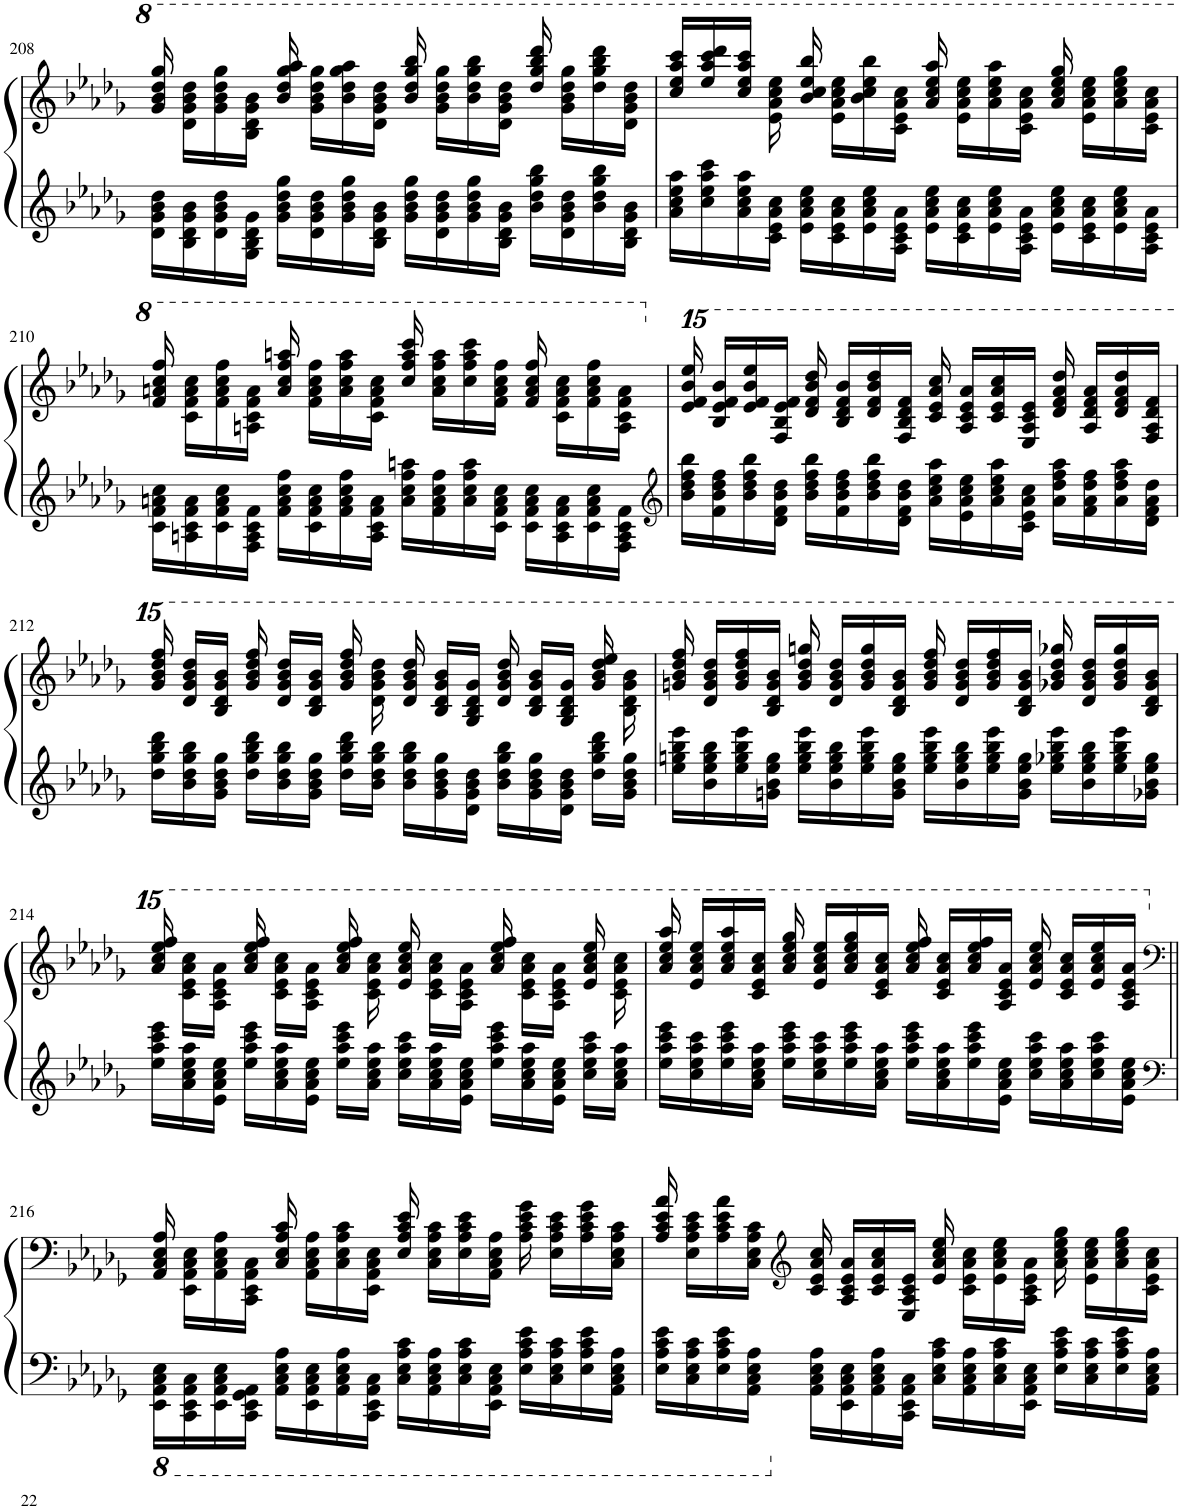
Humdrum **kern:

**kern	**kern
*part1	*part1
*staff2	*staff1
*I"Piano	*
*I'Pno.	*
!!LO:PB:g=z
*clefG2	*clefG2
*k[b-e-a-d-g-]	*k[b-e-a-d-g-]
*M4/4	*M4/4
=208	=208
16d-\ 16g-\ 16b-\ 16dd-\LL	16gg-/ 16bb-/ 16ddd-/ 16ggg-/
16B-\ 16d-\ 16g-\ 16b-\	16dd-\ 16gg-\ 16bb-\ 16ddd-\LL
16d-\ 16g-\ 16b-\ 16dd-\	16gg-\ 16bb-\ 16ddd-\ 16ggg-\
16G-\ 16B-\ 16d-\ 16g-\JJ	16b-\ 16dd-\ 16gg-\ 16bb-\JJ
16g-\ 16b-\ 16dd-\ 16gg-\LL	16bb-/ 16ddd-/ 16ggg-/ 16aaa-/
16d-\ 16g-\ 16b-\ 16dd-\	16gg-\ 16bb-\ 16ddd-\ 16ggg-\LL
16g-\ 16b-\ 16dd-\ 16gg-\	16bb-\ 16ddd-\ 16ggg-\ 16aaa-\
16B-\ 16d-\ 16g-\ 16b-\JJ	16dd-\ 16gg-\ 16bb-\ 16ddd-\JJ
16g-\ 16b-\ 16dd-\ 16gg-\LL	16bb-/ 16ddd-/ 16ggg-/ 16bbb-/
16d-\ 16g-\ 16b-\ 16dd-\	16gg-\ 16bb-\ 16ddd-\ 16ggg-\LL
16g-\ 16b-\ 16dd-\ 16gg-\	16bb-\ 16ddd-\ 16ggg-\ 16bbb-\
16B-\ 16d-\ 16g-\ 16b-\JJ	16dd-\ 16gg-\ 16bb-\ 16ddd-\JJ
16b-\ 16dd-\ 16gg-\ 16bb-\LL	16ddd-/ 16ggg-/ 16bbb-/ 16dddd-/
16d-\ 16g-\ 16b-\ 16dd-\	16gg-\ 16bb-\ 16ddd-\ 16ggg-\LL
16b-\ 16dd-\ 16gg-\ 16bb-\	16ddd-\ 16ggg-\ 16bbb-\ 16dddd-\
16B-\ 16d-\ 16g-\ 16b-\JJ	16dd-\ 16gg-\ 16bb-\ 16ddd-\JJ
=209	=209
16a-\ 16cc\ 16ee-\ 16aa-\LL	16ccc/ 16eee-/ 16aaa-/ 16cccc/LL
16cc\ 16ee-\ 16aa-\ 16ccc\	16eee-/ 16aaa-/ 16cccc/ 16dddd-/
16a-\ 16cc\ 16ee-\ 16aa-\	16ccc/ 16eee-/ 16aaa-/ 16cccc/JJ
16c\ 16e-\ 16a-\ 16cc\JJ	16ee-\ 16aa-\ 16ccc\ 16eee-\
16e-\ 16a-\ 16cc\ 16ee-\LL	16bb-/ 16ccc/ 16eee-/ 16bbb-/
16c\ 16e-\ 16a-\ 16cc\	16ee-\ 16aa-\ 16ccc\ 16eee-\LL
16e-\ 16a-\ 16cc\ 16ee-\	16bb-\ 16ccc\ 16eee-\ 16bbb-\
16A-\ 16c\ 16e-\ 16a-\JJ	16cc\ 16ee-\ 16aa-\ 16ccc\JJ
16e-\ 16a-\ 16cc\ 16ee-\LL	16aa-/ 16ccc/ 16eee-/ 16aaa-/
16c\ 16e-\ 16a-\ 16cc\	16ee-\ 16aa-\ 16ccc\ 16eee-\LL
16e-\ 16a-\ 16cc\ 16ee-\	16aa-\ 16ccc\ 16eee-\ 16aaa-\
16A-\ 16c\ 16e-\ 16a-\JJ	16cc\ 16ee-\ 16aa-\ 16ccc\JJ
16e-\ 16a-\ 16cc\ 16ee-\LL	16aa-/ 16ccc/ 16eee-/ 16ggg-/
16c\ 16e-\ 16a-\ 16cc\	16ee-\ 16aa-\ 16ccc\ 16eee-\LL
16e-\ 16a-\ 16cc\ 16ee-\	16aa-\ 16ccc\ 16eee-\ 16ggg-\
16A-\ 16c\ 16e-\ 16a-\JJ	16cc\ 16ee-\ 16aa-\ 16ccc\JJ
!!LO:LB:g=z
=210	=210
16c\ 16f\ 16an\ 16cc\LL	16ff/ 16aan/ 16ccc/ 16fff/
16An\ 16c\ 16f\ 16a\	16cc\ 16ff\ 16aa\ 16ccc\LL
16c\ 16f\ 16a\ 16cc\	16ff\ 16aa\ 16ccc\ 16fff\
16F\ 16A\ 16c\ 16f\JJ	16an\ 16cc\ 16ff\ 16aa\JJ
16f\ 16a\ 16cc\ 16ff\LL	16aa/ 16ccc/ 16fff/ 16aaan/
16c\ 16f\ 16a\ 16cc\	16ff\ 16aa\ 16ccc\ 16fff\LL
16f\ 16a\ 16cc\ 16ff\	16aa\ 16ccc\ 16fff\ 16aaa\
16A\ 16c\ 16f\ 16a\JJ	16cc\ 16ff\ 16aa\ 16ccc\JJ
16a\ 16cc\ 16ff\ 16aan\LL	16ccc/ 16fff/ 16aaa/ 16cccc/
16f\ 16a\ 16cc\ 16ff\	16aa\ 16ccc\ 16fff\ 16aaa\LL
16a\ 16cc\ 16ff\ 16aa\	16ccc\ 16fff\ 16aaa\ 16cccc\
16c\ 16f\ 16a\ 16cc\JJ	16ff\ 16aa\ 16ccc\ 16fff\JJ
16c\ 16f\ 16a\ 16cc\LL	16ff/ 16aa/ 16ccc/ 16fff/
16A\ 16c\ 16f\ 16a\	16cc\ 16ff\ 16aa\ 16ccc\LL
16c\ 16f\ 16a\ 16cc\	16ff\ 16aa\ 16ccc\ 16fff\
16F\ 16A\ 16c\ 16f\JJ	16a\ 16cc\ 16ff\ 16aa\JJ
=211	=211
*clefG2	*
*	*15ma
16b-\ 16dd-\ 16ff\ 16bb-\LL	16eee-/ 16fff/ 16bbb-/ 16eeee-/
16f\ 16b-\ 16dd-\ 16ff\	16bb-/ 16eee-/ 16fff/ 16bbb-/LL
16b-\ 16dd-\ 16ff\ 16bb-\	16eee-/ 16fff/ 16bbb-/ 16eeee-/
16d-\ 16f\ 16b-\ 16dd-\JJ	16ff/ 16bb-/ 16eee-/ 16fff/JJ
16b-\ 16dd-\ 16ff\ 16bb-\LL	16ddd-/ 16fff/ 16bbb-/ 16dddd-/
16f\ 16b-\ 16dd-\ 16ff\	16bb-/ 16ddd-/ 16fff/ 16bbb-/LL
16b-\ 16dd-\ 16ff\ 16bb-\	16ddd-/ 16fff/ 16bbb-/ 16dddd-/
16d-\ 16f\ 16b-\ 16dd-\JJ	16ff/ 16bb-/ 16ddd-/ 16fff/JJ
16a-\ 16cc\ 16ee-\ 16aa-\LL	16ccc/ 16eee-/ 16aaa-/ 16cccc/
16e-\ 16a-\ 16cc\ 16ee-\	16aa-/ 16ccc/ 16eee-/ 16aaa-/LL
16a-\ 16cc\ 16ee-\ 16aa-\	16ccc/ 16eee-/ 16aaa-/ 16cccc/
16c\ 16e-\ 16a-\ 16cc\JJ	16ee-/ 16aa-/ 16ccc/ 16eee-/JJ
16a-\ 16dd-\ 16ff\ 16aa-\LL	16ddd-/ 16fff/ 16aaa-/ 16dddd-/
16f\ 16a-\ 16dd-\ 16ff\	16aa-/ 16ddd-/ 16fff/ 16aaa-/LL
16a-\ 16dd-\ 16ff\ 16aa-\	16ddd-/ 16fff/ 16aaa-/ 16dddd-/
16d-\ 16f\ 16a-\ 16dd-\JJ	16ff/ 16aa-/ 16ddd-/ 16fff/JJ
!!LO:LB:g=z
=212	=212
16dd-\ 16gg-\ 16bb-\ 16ddd-\LL	16ggg-/ 16bbb-/ 16dddd-/ 16ffff/
16b-\ 16dd-\ 16gg-\ 16bb-\	16ddd-/ 16ggg-/ 16bbb-/ 16dddd-/LL
16g-\ 16b-\ 16dd-\ 16gg-\JJ	16bb-/ 16ddd-/ 16ggg-/ 16bbb-/JJ
16dd-\ 16gg-\ 16bb-\ 16ddd-\LL	16ggg-/ 16bbb-/ 16dddd-/ 16ffff/
16b-\ 16dd-\ 16gg-\ 16bb-\	16ddd-/ 16ggg-/ 16bbb-/ 16dddd-/LL
16g-\ 16b-\ 16dd-\ 16gg-\JJ	16bb-/ 16ddd-/ 16ggg-/ 16bbb-/JJ
16dd-\ 16gg-\ 16bb-\ 16ddd-\LL	16ggg-/ 16bbb-/ 16dddd-/ 16ffff/
16b-\ 16dd-\ 16gg-\ 16bb-\JJ	16ddd-\ 16ggg-\ 16bbb-\ 16dddd-\
16b-\ 16dd-\ 16gg-\ 16bb-\LL	16ddd-/ 16ggg-/ 16bbb-/ 16dddd-/
16g-\ 16b-\ 16dd-\ 16gg-\	16bb-/ 16ddd-/ 16ggg-/ 16bbb-/LL
16d-\ 16g-\ 16b-\ 16dd-\JJ	16gg-/ 16bb-/ 16ddd-/ 16ggg-/JJ
16b-\ 16dd-\ 16gg-\ 16bb-\LL	16ddd-/ 16ggg-/ 16bbb-/ 16dddd-/
16g-\ 16b-\ 16dd-\ 16gg-\	16bb-/ 16ddd-/ 16ggg-/ 16bbb-/LL
16d-\ 16g-\ 16b-\ 16dd-\JJ	16gg-/ 16bb-/ 16ddd-/ 16ggg-/JJ
16dd-\ 16gg-\ 16bb-\ 16ddd-\LL	16ggg-/ 16bbb-/ 16dddd-/ 16eeee-/
16g-\ 16b-\ 16dd-\ 16gg-\JJ	16bb-\ 16ddd-\ 16ggg-\ 16bbb-\
=213	=213
16ee-\ 16ggn\ 16bb-\ 16eee-\LL	16gggn/ 16bbb-/ 16dddd-/ 16ffff/
16b-\ 16ee-\ 16gg\ 16bb-\	16ddd-/ 16ggg/ 16bbb-/ 16dddd-/LL
16ee-\ 16gg\ 16bb-\ 16eee-\	16ggg/ 16bbb-/ 16dddd-/ 16ffff/
16gn\ 16b-\ 16ee-\ 16gg\JJ	16bb-/ 16ddd-/ 16ggg/ 16bbb-/JJ
16ee-\ 16gg\ 16bb-\ 16eee-\LL	16ggg/ 16bbb-/ 16dddd-/ 16ggggn/
16b-\ 16ee-\ 16gg\ 16bb-\	16ddd-/ 16ggg/ 16bbb-/ 16dddd-/LL
16ee-\ 16gg\ 16bb-\ 16eee-\	16ggg/ 16bbb-/ 16dddd-/ 16gggg/
16g\ 16b-\ 16ee-\ 16gg\JJ	16bb-/ 16ddd-/ 16ggg/ 16bbb-/JJ
16ee-\ 16gg\ 16bb-\ 16eee-\LL	16ggg/ 16bbb-/ 16dddd-/ 16ffff/
16b-\ 16ee-\ 16gg\ 16bb-\	16ddd-/ 16ggg/ 16bbb-/ 16dddd-/LL
16ee-\ 16gg\ 16bb-\ 16eee-\	16ggg/ 16bbb-/ 16dddd-/ 16ffff/
16g\ 16b-\ 16ee-\ 16gg\JJ	16bb-/ 16ddd-/ 16ggg/ 16bbb-/JJ
16ee-\ 16gg-X\ 16bb-\ 16eee-\LL	16ggg-X/ 16bbb-/ 16dddd-/ 16gggg-X/
16b-\ 16ee-\ 16gg-\ 16bb-\	16ddd-/ 16ggg-/ 16bbb-/ 16dddd-/LL
16ee-\ 16gg-\ 16bb-\ 16eee-\	16ggg-/ 16bbb-/ 16dddd-/ 16gggg-/
16g-X\ 16b-\ 16ee-\ 16gg-\JJ	16bb-/ 16ddd-/ 16ggg-/ 16bbb-/JJ
!!LO:LB:g=z
=214	=214
16ee-\ 16aa-\ 16ccc\ 16eee-\LL	16aaa-/ 16cccc/ 16eeee-/ 16ffff/
16a-\ 16cc\ 16ee-\ 16aa-\	16ccc\ 16eee-\ 16aaa-\ 16cccc\LL
16e-\ 16a-\ 16cc\ 16ee-\JJ	16aa-\ 16ccc\ 16eee-\ 16aaa-\JJ
16ee-\ 16aa-\ 16ccc\ 16eee-\LL	16aaa-/ 16cccc/ 16eeee-/ 16ffff/
16a-\ 16cc\ 16ee-\ 16aa-\	16ccc\ 16eee-\ 16aaa-\ 16cccc\LL
16e-\ 16a-\ 16cc\ 16ee-\JJ	16aa-\ 16ccc\ 16eee-\ 16aaa-\JJ
16ee-\ 16aa-\ 16ccc\ 16eee-\LL	16aaa-/ 16cccc/ 16eeee-/ 16ffff/
16a-\ 16cc\ 16ee-\ 16aa-\JJ	16ccc\ 16eee-\ 16aaa-\ 16cccc\
16cc\ 16ee-\ 16aa-\ 16ccc\LL	16eee-/ 16aaa-/ 16cccc/ 16eeee-/
16a-\ 16cc\ 16ee-\ 16aa-\	16ccc\ 16eee-\ 16aaa-\ 16cccc\LL
16e-\ 16a-\ 16cc\ 16ee-\JJ	16aa-\ 16ccc\ 16eee-\ 16aaa-\JJ
16ee-\ 16aa-\ 16ccc\ 16eee-\LL	16aaa-/ 16cccc/ 16eeee-/ 16ffff/
16a-\ 16cc\ 16ee-\ 16aa-\	16ccc\ 16eee-\ 16aaa-\ 16cccc\LL
16e-\ 16a-\ 16cc\ 16ee-\JJ	16aa-\ 16ccc\ 16eee-\ 16aaa-\JJ
16cc\ 16ee-\ 16aa-\ 16ccc\LL	16eee-/ 16aaa-/ 16cccc/ 16eeee-/
16a-\ 16cc\ 16ee-\ 16aa-\JJ	16ccc\ 16eee-\ 16aaa-\ 16cccc\
=215	=215
16ee-\ 16aa-\ 16ccc\ 16eee-\LL	16aaa-/ 16cccc/ 16eeee-/ 16aaaa-/
16cc\ 16ee-\ 16aa-\ 16ccc\	16eee-/ 16aaa-/ 16cccc/ 16eeee-/LL
16ee-\ 16aa-\ 16ccc\ 16eee-\	16aaa-/ 16cccc/ 16eeee-/ 16aaaa-/
16a-\ 16cc\ 16ee-\ 16aa-\JJ	16ccc/ 16eee-/ 16aaa-/ 16cccc/JJ
16ee-\ 16aa-\ 16ccc\ 16eee-\LL	16aaa-/ 16cccc/ 16eeee-/ 16gggg-/
16cc\ 16ee-\ 16aa-\ 16ccc\	16eee-/ 16aaa-/ 16cccc/ 16eeee-/LL
16ee-\ 16aa-\ 16ccc\ 16eee-\	16aaa-/ 16cccc/ 16eeee-/ 16gggg-/
16a-\ 16cc\ 16ee-\ 16aa-\JJ	16ccc/ 16eee-/ 16aaa-/ 16cccc/JJ
16ee-\ 16aa-\ 16ccc\ 16eee-\LL	16aaa-/ 16cccc/ 16eeee-/ 16ffff/
16a-\ 16cc\ 16ee-\ 16aa-\	16ccc/ 16eee-/ 16aaa-/ 16cccc/LL
16ee-\ 16aa-\ 16ccc\ 16eee-\	16aaa-/ 16cccc/ 16eeee-/ 16ffff/
16e-\ 16a-\ 16cc\ 16ee-\JJ	16aa-/ 16ccc/ 16eee-/ 16aaa-/JJ
16cc\ 16ee-\ 16aa-\ 16ccc\LL	16eee-/ 16aaa-/ 16cccc/ 16eeee-/
16a-\ 16cc\ 16ee-\ 16aa-\	16ccc/ 16eee-/ 16aaa-/ 16cccc/LL
16cc\ 16ee-\ 16aa-\ 16ccc\	16eee-/ 16aaa-/ 16cccc/ 16eeee-/
16e-\ 16a-\ 16cc\ 16ee-\JJ	16aa-/ 16ccc/ 16eee-/ 16aaa-/JJ
!!LO:LB:g=z
=216||	=216||
*clefF4	*clefF4
*8ba	*
*	*X15ma
16EEE-\ 16AAA-\ 16CC\ 16EE-\LL	16AA-/ 16C/ 16E-/ 16A-/
16CCC\ 16EEE-\ 16AAA-\ 16CC\	16EE-\ 16AA-\ 16C\ 16E-\LL
16EEE-\ 16AAA-\ 16CC\ 16EE-\	16AA-\ 16C\ 16E-\ 16A-\
16CCC\ 16EEE-\ 16GGG-\ 16AAA-\JJ	16CC\ 16EE-\ 16AA-\ 16C\JJ
16AAA-\ 16CC\ 16EE-\ 16AA-\LL	16C/ 16E-/ 16A-/ 16c/
16EEE-\ 16AAA-\ 16CC\ 16EE-\	16AA-\ 16C\ 16E-\ 16A-\LL
16AAA-\ 16CC\ 16EE-\ 16AA-\	16C\ 16E-\ 16A-\ 16c\
16CCC\ 16EEE-\ 16AAA-\ 16CC\JJ	16EE-\ 16AA-\ 16C\ 16E-\JJ
16CC\ 16EE-\ 16AA-\ 16C\LL	16E-/ 16A-/ 16c/ 16e-/
16AAA-\ 16CC\ 16EE-\ 16AA-\	16C\ 16E-\ 16A-\ 16c\LL
16CC\ 16EE-\ 16AA-\ 16C\	16E-\ 16A-\ 16c\ 16e-\
16EEE-\ 16AAA-\ 16CC\ 16EE-\JJ	16AA-\ 16C\ 16E-\ 16A-\JJ
16EE-\ 16AA-\ 16C\ 16E-\LL	16A-\ 16c\ 16e-\ 16g-\
16CC\ 16EE-\ 16AA-\ 16C\	16E-\ 16A-\ 16c\ 16e-\LL
16EE-\ 16AA-\ 16C\ 16E-\	16A-\ 16c\ 16e-\ 16g-\
16AAA-\ 16CC\ 16EE-\ 16AA-\JJ	16C\ 16E-\ 16A-\ 16c\JJ
=217	=217
16EE-\ 16AA-\ 16C\ 16E-\LL	16A-/ 16c/ 16e-/ 16a-/
16CC\ 16EE-\ 16AA-\ 16C\	16E-\ 16A-\ 16c\ 16e-\LL
16EE-\ 16AA-\ 16C\ 16E-\	16A-\ 16c\ 16e-\ 16a-\
16AAA-\ 16CC\ 16EE-\ 16AA-\JJ	16C\ 16E-\ 16A-\ 16c\JJ
*	*clefG2
*X8ba	*
16AA-\ 16C\ 16E-\ 16A-\LL	16c/ 16e-/ 16a-/ 16cc/
16EE-\ 16AA-\ 16C\ 16E-\	16A-/ 16c/ 16e-/ 16a-/LL
16AA-\ 16C\ 16E-\ 16A-\	16c/ 16e-/ 16a-/ 16cc/
16CC\ 16EE-\ 16AA-\ 16C\JJ	16E-/ 16A-/ 16c/ 16e-/JJ
16C\ 16E-\ 16A-\ 16c\LL	16e-/ 16a-/ 16cc/ 16ee-/
16AA-\ 16C\ 16E-\ 16A-\	16c\ 16e-\ 16a-\ 16cc\LL
16C\ 16E-\ 16A-\ 16c\	16e-\ 16a-\ 16cc\ 16ee-\
16EE-\ 16AA-\ 16C\ 16E-\JJ	16A-\ 16c\ 16e-\ 16a-\JJ
16E-\ 16A-\ 16c\ 16e-\LL	16a-\ 16cc\ 16ee-\ 16gg-\
16C\ 16E-\ 16A-\ 16c\	16e-\ 16a-\ 16cc\ 16ee-\LL
16E-\ 16A-\ 16c\ 16e-\	16a-\ 16cc\ 16ee-\ 16gg-\
16AA-\ 16C\ 16E-\ 16A-\JJ	16c\ 16e-\ 16a-\ 16cc\JJ
=	=
*-	*-
